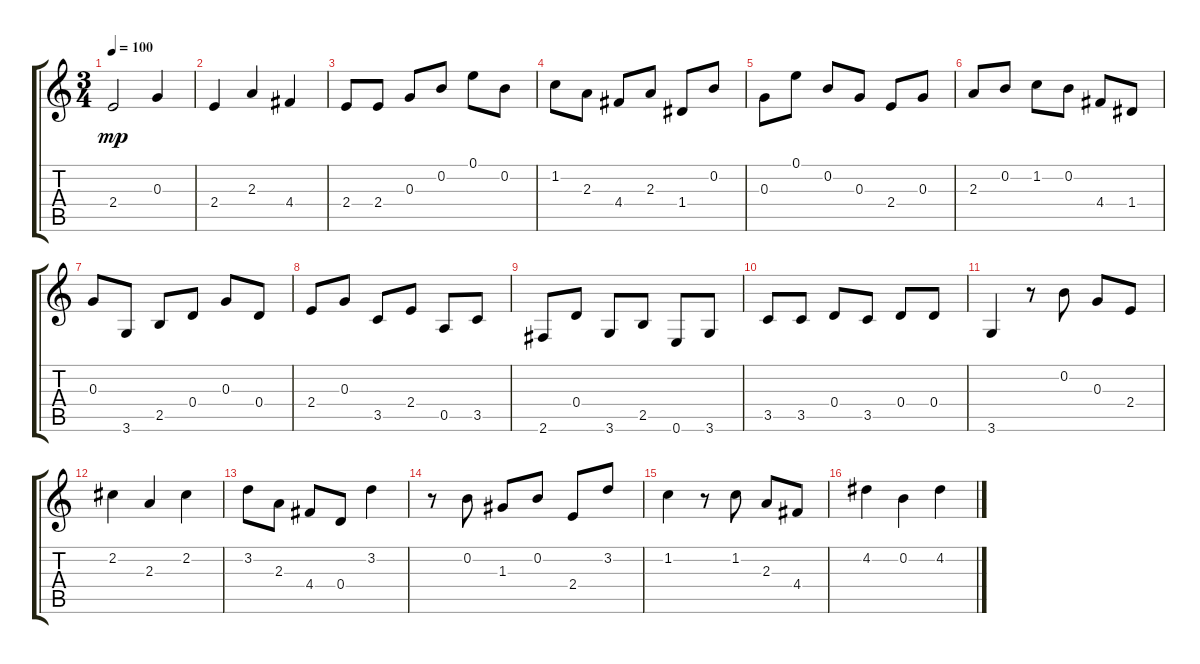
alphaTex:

\track "" {instrument electricbassfinger}
\staff {score tabs}
\tuning (E4 B3 G3 D3 A2 E2) {hide}
\ts (3 4)
\tempo 100
\clef g2
\ks c
2.4.2{dy mp instrument electricbassfinger} 0.3.4 |
2.4.4 2.3.4 4.4.4 |
2.4.8 2.4.8 0.3.8 0.2.8 0.1.8 0.2.8 |
1.2.8 2.3.8 4.4.8 2.3.8 1.4.8 0.2.8 |
0.3.8 0.1.8 0.2.8 0.3.8 2.4.8 0.3.8 |
2.3.8 0.2.8 1.2.8 0.2.8 4.4.8 1.4.8 |
0.3.8 3.6.8 2.5.8 0.4.8 0.3.8 0.4.8 |
2.4.8 0.3.8 3.5.8 2.4.8 0.5.8 3.5.8 |
2.6.8 0.4.8 3.6.8 2.5.8 0.6.8 3.6.8 |
3.5.8 3.5.8 0.4.8 3.5.8 0.4.8 0.4.8 |
3.6.4 r.8 0.2.8 0.3.8 2.4.8 |
2.2.4 2.3.4 2.2.4 |
3.2.8 2.3.8 4.4.8 0.4.8 3.2.4 |
r.8 0.2.8 1.3.8 0.2.8 2.4.8 3.2.8 |
1.2.4 r.8 1.2.8 2.3.8 4.4.8 |
4.2.4 0.2.4 4.2.4
